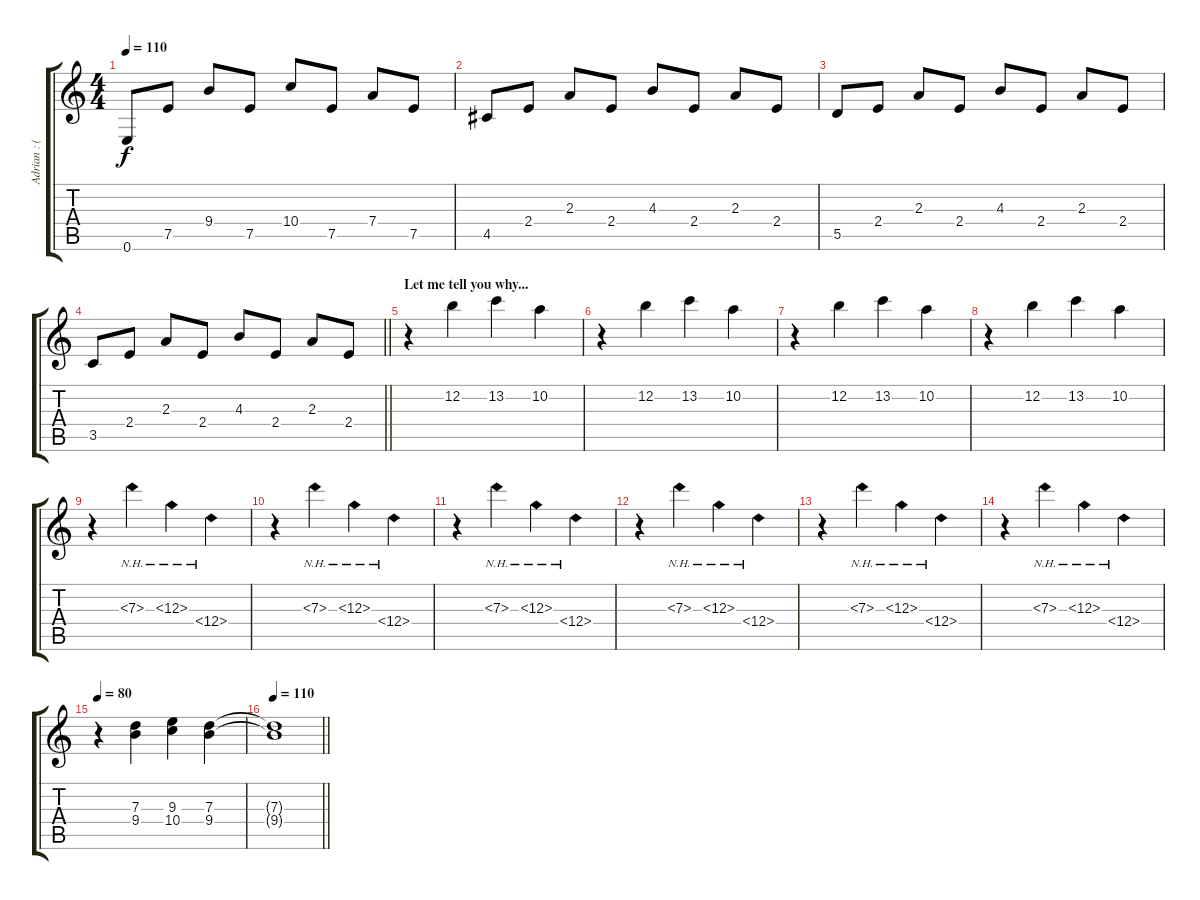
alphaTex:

\track ("Adrian : (Clean Guitar)" "Adrian : (") {instrument acousticguitarsteel}
\staff {score tabs}
\tuning (E4 B3 G3 D3 A2 E2) {hide}
\ts (4 4)
\tempo 110
\clef g2
\ks c
0.6.8{dy f} 7.5.8 9.4.8 7.5.8 10.4.8 7.5.8 7.4.8 7.5.8 |
4.5.8 2.4.8 2.3.8 2.4.8 4.3.8 2.4.8 2.3.8 2.4.8 |
5.5.8 2.4.8 2.3.8 2.4.8 4.3.8 2.4.8 2.3.8 2.4.8 |
\barLineRight lightlight
3.5.8 2.4.8 2.3.8 2.4.8 4.3.8 2.4.8 2.3.8 2.4.8 |
\section ("" "Let me tell you why...")
r.4 12.2.4 13.2.4 10.2.4 |
r.4 12.2.4 13.2.4 10.2.4 |
r.4 12.2.4 13.2.4 10.2.4 |
r.4 12.2.4 13.2.4 10.2.4 |
r.4 7.3{nh}.4 12.3{nh}.4 12.4{nh}.4 |
r.4 7.3{nh}.4 12.3{nh}.4 12.4{nh}.4 |
r.4 7.3{nh}.4 12.3{nh}.4 12.4{nh}.4 |
r.4 7.3{nh}.4 12.3{nh}.4 12.4{nh}.4 |
r.4 7.3{nh}.4 12.3{nh}.4 12.4{nh}.4 |
r.4 7.3{nh}.4 12.3{nh}.4 12.4{nh}.4 |
\tempo 80
r.4 (7.3 9.4).4 (9.3 10.4).4 (7.3 9.4).4 |
\tempo 110
\barLineRight lightlight
(7.3{t} 9.4{t}).1
